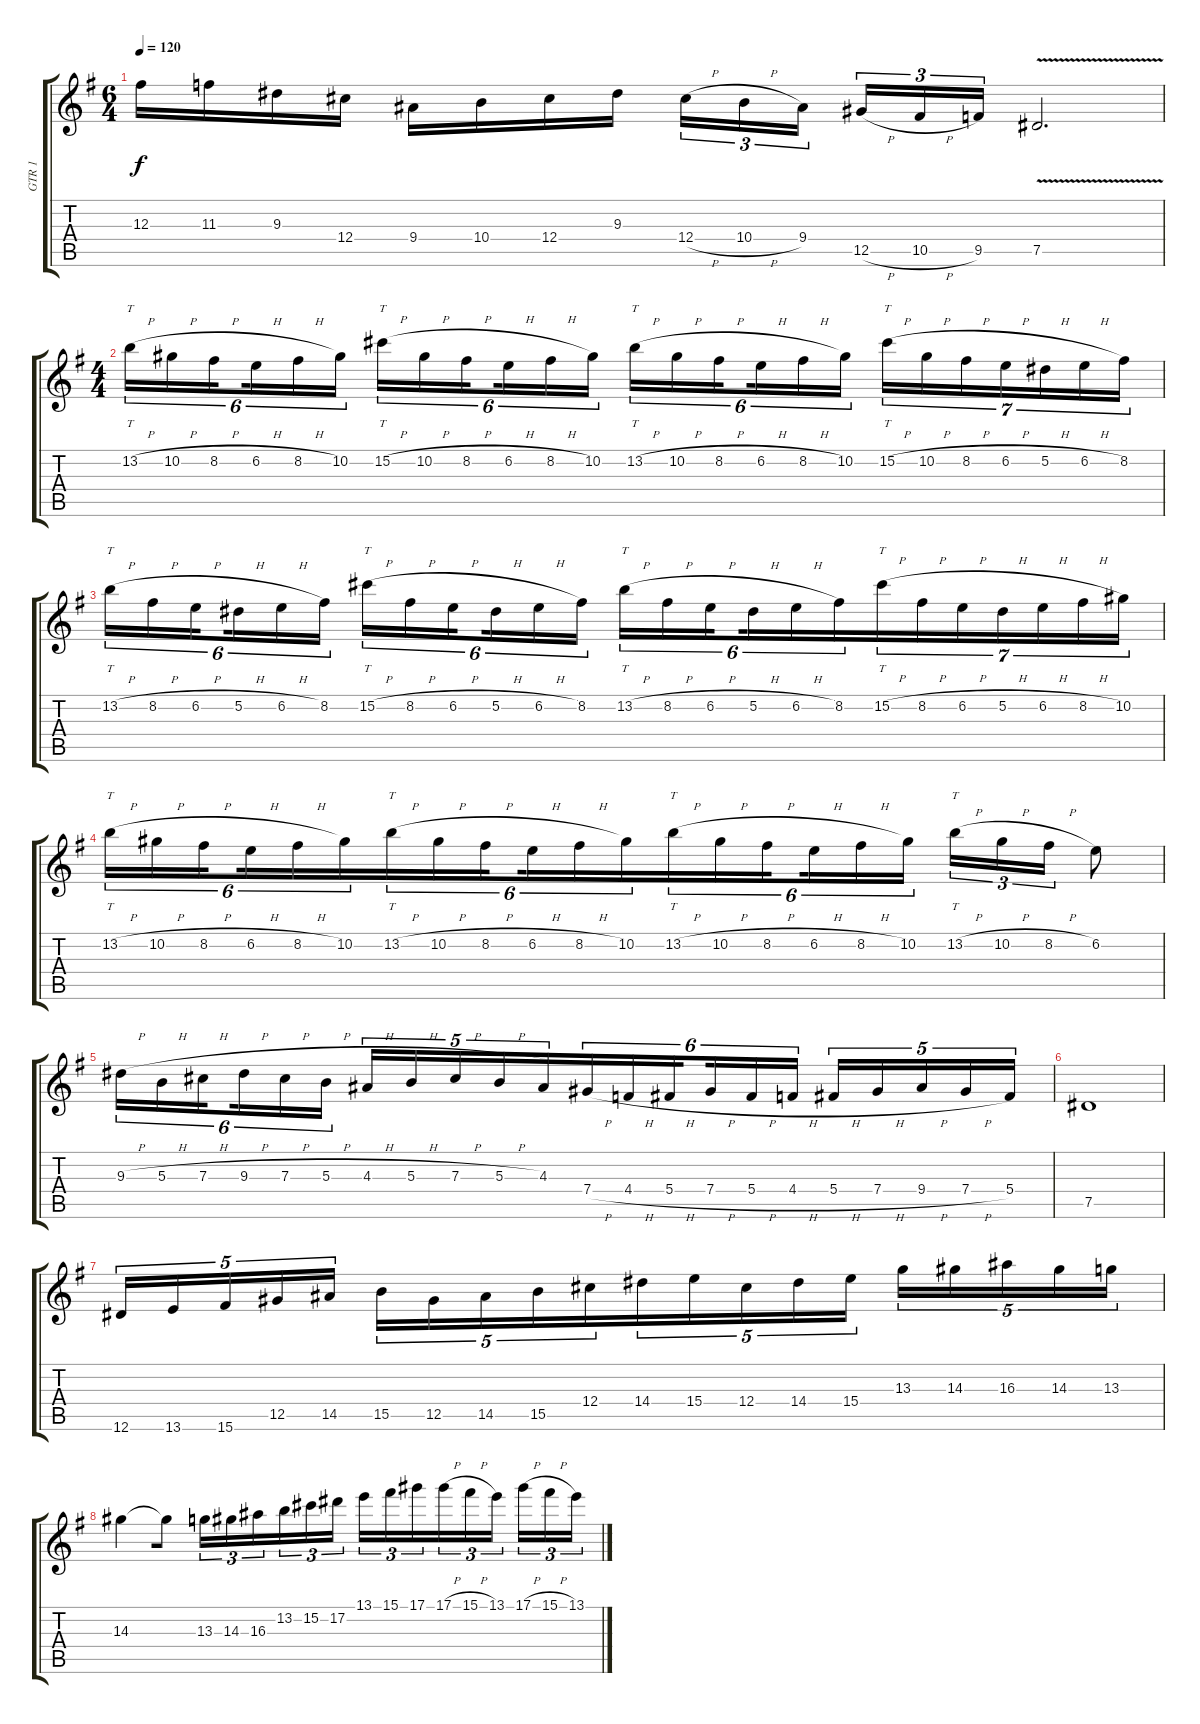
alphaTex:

\track ("GTR 1" "GTR 1") {instrument distortionguitar}
\staff {score tabs}
\tuning (Eb4 Bb3 Gb3 Db3 Ab2 Eb2) {hide}
\ts (6 4)
\tempo 120
\clef g2
\ks eminor
12.3.16{dy f} 11.3.16 9.3.16 12.4.16 9.4.16{beam merge} 10.4.16 12.4.16 9.3.16{beam splitsecondary} 12.4{h}.16{tu (3 2) beam merge} 10.4{h}.16{tu (3 2) beam merge} 9.4.16{tu (3 2) beam splitsecondary} 12.5{h}.16{tu (3 2)} 10.5{h}.16{tu (3 2)} 9.5.16{tu (3 2)} 7.5{v}.2{d} |
\ts (4 4)
13.2{h}.16{tt tu (6 4) beam merge} 10.2{h}.16{tu (6 4)} 8.2{h}.16{tu (6 4) beam splitsecondary} 6.2{h}.16{tu (6 4)} 8.2{h}.16{tu (6 4)} 10.2.16{tu (6 4)} 15.2{h}.16{tt tu (6 4)} 10.2{h}.16{tu (6 4) beam merge} 8.2{h}.16{tu (6 4) beam splitsecondary} 6.2{h}.16{tu (6 4)} 8.2{h}.16{tu (6 4)} 10.2.16{tu (6 4)} 13.2{h}.16{tt tu (6 4)} 10.2{h}.16{tu (6 4)} 8.2{h}.16{tu (6 4) beam splitsecondary} 6.2{h}.16{tu (6 4) beam merge} 8.2{h}.16{tu (6 4) beam merge} 10.2.16{tu (6 4)} 15.2{h}.16{tt tu (7 4)} 10.2{h}.16{tu (7 4) beam merge} 8.2{h}.16{tu (7 4) beam merge} 6.2{h}.16{tu (7 4)} 5.2{h}.16{tu (7 4)} 6.2{h}.16{tu (7 4) beam merge} 8.2.16{tu (7 4)} |
13.2{h}.16{tt tu (6 4) beam merge} 8.2{h}.16{tu (6 4)} 6.2{h}.16{tu (6 4) beam splitsecondary} 5.2{h}.16{tu (6 4)} 6.2{h}.16{tu (6 4) beam merge} 8.2.16{tu (6 4)} 15.2{h}.16{tt tu (6 4)} 8.2{h}.16{tu (6 4) beam merge} 6.2{h}.16{tu (6 4) beam splitsecondary} 5.2{h}.16{tu (6 4) beam merge} 6.2{h}.16{tu (6 4) beam merge} 8.2.16{tu (6 4)} 13.2{h}.16{tt tu (6 4)} 8.2{h}.16{tu (6 4) beam merge} 6.2{h}.16{tu (6 4) beam splitsecondary} 5.2{h}.16{tu (6 4) beam merge} 6.2{h}.16{tu (6 4)} 8.2.16{tu (6 4) beam merge} 15.2{h}.16{tt tu (7 4)} 8.2{h}.16{tu (7 4)} 6.2{h}.16{tu (7 4) beam merge} 5.2{h}.16{tu (7 4)} 6.2{h}.16{tu (7 4)} 8.2{h}.16{tu (7 4)} 10.2.16{tu (7 4)} |
13.2{h}.16{tt tu (6 4) beam merge} 10.2{h}.16{tu (6 4)} 8.2{h}.16{tu (6 4) beam splitsecondary} 6.2{h}.16{tu (6 4)} 8.2{h}.16{tu (6 4) beam merge} 10.2.16{tu (6 4) beam merge} 13.2{h}.16{tt tu (6 4)} 10.2{h}.16{tu (6 4)} 8.2{h}.16{tu (6 4) beam splitsecondary} 6.2{h}.16{tu (6 4) beam merge} 8.2{h}.16{tu (6 4)} 10.2.16{tu (6 4) beam merge} 13.2{h}.16{tt tu (6 4) beam merge} 10.2{h}.16{tu (6 4)} 8.2{h}.16{tu (6 4) beam splitsecondary} 6.2{h}.16{tu (6 4) beam merge} 8.2{h}.16{tu (6 4) beam merge} 10.2.16{tu (6 4)} 13.2{h}.16{tt tu (3 2)} 10.2{h}.16{tu (3 2)} 8.2{h}.16{tu (3 2)} 6.2.8 |
9.3{h}.16{tu (6 4) beam merge} 5.3{h}.16{tu (6 4) beam merge} 7.3{h}.16{tu (6 4) beam splitsecondary} 9.3{h}.16{tu (6 4)} 7.3{h}.16{tu (6 4)} 5.3{h}.16{tu (6 4)} 4.3{h}.16{tu (5 4)} 5.3{h}.16{tu (5 4) beam merge} 7.3{h}.16{tu (5 4)} 5.3{h}.16{tu (5 4)} 4.3.16{tu (5 4) beam merge} 7.4{h}.16{tu (6 4)} 4.4{h}.16{tu (6 4) beam merge} 5.4{h}.16{tu (6 4) beam splitsecondary} 7.4{h}.16{tu (6 4) beam merge} 5.4{h}.16{tu (6 4)} 4.4{h}.16{tu (6 4)} 5.4{h}.16{tu (5 4)} 7.4{h}.16{tu (5 4) beam merge} 9.4{h}.16{tu (5 4)} 7.4{h}.16{tu (5 4)} 5.4.16{tu (5 4)} |
7.5.1 |
12.6.16{tu (5 4)} 13.6.16{tu (5 4)} 15.6.16{tu (5 4)} 12.5.16{tu (5 4)} 14.5.16{tu (5 4)} 15.5.16{tu (5 4) beam merge} 12.5.16{tu (5 4) beam merge} 14.5.16{tu (5 4)} 15.5.16{tu (5 4)} 12.4.16{tu (5 4) beam merge} 14.4.16{tu (5 4) beam merge} 15.4.16{tu (5 4)} 12.4.16{tu (5 4) beam merge} 14.4.16{tu (5 4)} 15.4.16{tu (5 4)} 13.3.16{tu (5 4)} 14.3.16{tu (5 4)} 16.3.16{tu (5 4)} 14.3.16{tu (5 4) beam merge} 13.3.16{tu (5 4)} |
14.3.4{beam merge} 14.3{t}.8 13.3.16{tu (3 2) beam merge} 14.3.16{tu (3 2)} 16.3.16{tu (3 2) beam merge} 13.2.16{tu (3 2)} 15.2.16{tu (3 2) beam merge} 17.2.16{tu (3 2) beam splitsecondary} 13.1.16{tu (3 2)} 15.1.16{tu (3 2) beam merge} 17.1.16{tu (3 2) beam merge} 17.1{h}.16{tu (3 2)} 15.1{h}.16{tu (3 2)} 13.1.16{tu (3 2) beam splitsecondary} 17.1{h}.16{tu (3 2) beam merge} 15.1{h}.16{tu (3 2)} 13.1.16{tu (3 2)}
